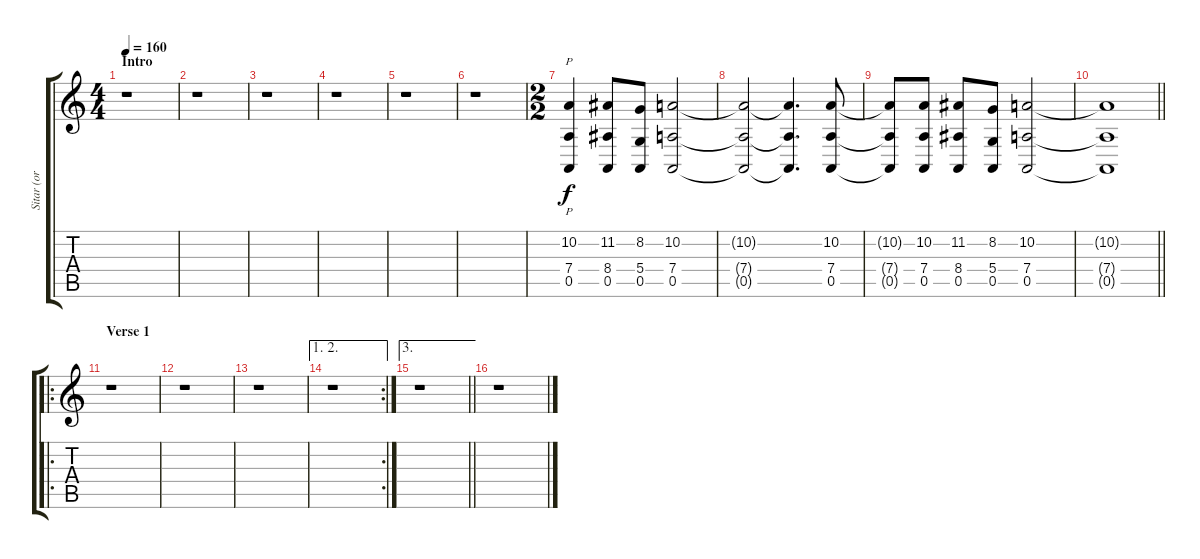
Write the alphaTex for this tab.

\track ("Sitar (or something like that)" "Sitar (or ") {instrument sitar}
\staff {score tabs}
\tuning (E4 B3 G3 D3 A2 E2) {hide}
\ts (4 4)
\section ("" "Intro")
\tempo 160
\clef g2
\ks c
r.1{dy f instrument sitar} |
r.1 |
r.1 |
r.1 |
r.1 |
r.1 |
\ts (2 2)
(10.2 7.4 0.5).4{p} (11.2 8.4 0.5).8 (8.2 5.4 0.5).8 (10.2 7.4 0.5).2 |
(10.2{t} 7.4{t} 0.5{t}).2 (10.2{t} 7.4{t} 0.5{t}).4{d} (10.2 7.4 0.5).8 |
(10.2{t} 7.4{t} 0.5{t}).8 (10.2 7.4 0.5).8 (11.2 8.4 0.5).8 (8.2 5.4 0.5).8 (10.2 7.4 0.5).2 |
\barLineRight lightlight
(10.2{t} 7.4{t} 0.5{t}).1 |
\ro
\section ("" "Verse 1")
r.1 |
r.1 |
r.1 |
\ae (1 2)
\rc 2
r.1 |
\ae 3
\barLineRight lightlight
r.1 |
r.1
